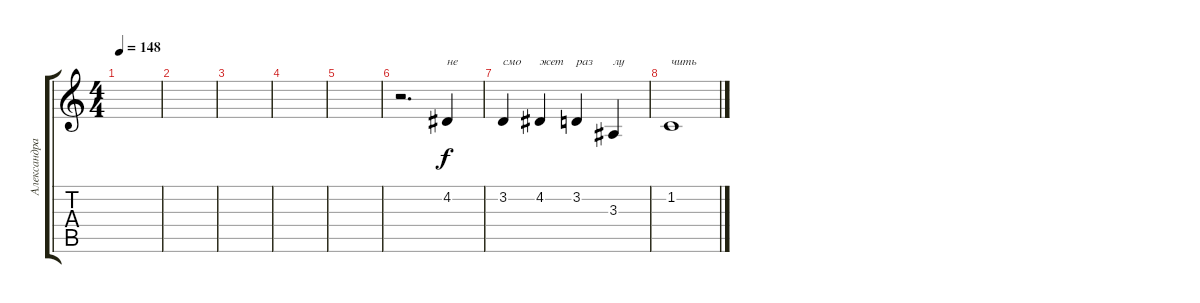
\track ("Александра Комарова" "Александра") {instrument flute}
\staff {score tabs}
\tuning (E4 B3 G3 D3 A2 E2) {hide}
\ts (4 4)
\tempo 148
\clef g2
\ks c
|
|
|
|
|
r.2{d} 4.2.4{txt "не"} |
3.2.4{txt "смо"} 4.2.4{txt "жет"} 3.2.4{txt "раз"} 3.3.4{txt "лу"} |
1.2.1{txt "чить"}
